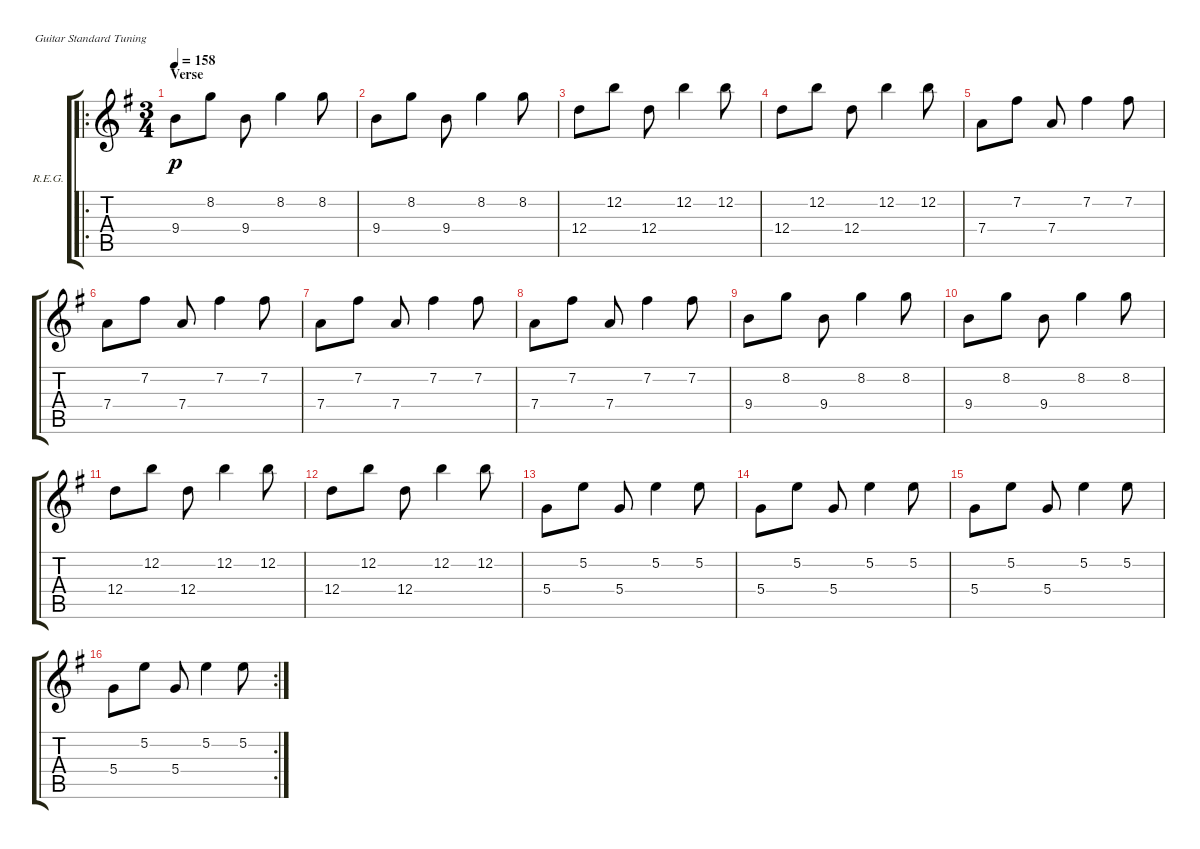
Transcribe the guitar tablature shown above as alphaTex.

\defaultSystemsLayout 4
\bracketExtendMode groupsimilarinstruments
\firstSystemTrackNameOrientation horizontal
\otherSystemsTrackNameOrientation horizontal
\track ("Rhythm Electric Guitar" "R.E.G.") {multiBarRest instrument distortionguitar}
\staff {score tabs}
\tuning (E4 B3 G3 D3 A2 E2)
\ro
\ts (3 4)
\section ("" "Verse")
\tempo 158
\clef g2
\ks g
9.4.8{dy p} 8.2.8 9.4.8 8.2.4 8.2.8 |
9.4.8 8.2.8 9.4.8 8.2.4 8.2.8 |
12.4.8 12.2.8 12.4.8 12.2.4 12.2.8 |
12.4.8 12.2.8 12.4.8 12.2.4 12.2.8 |
7.4.8 7.2.8 7.4.8 7.2.4 7.2.8 |
7.4.8 7.2.8 7.4.8 7.2.4 7.2.8 |
7.4.8 7.2.8 7.4.8 7.2.4 7.2.8 |
7.4.8 7.2.8 7.4.8 7.2.4 7.2.8 |
9.4.8 8.2.8 9.4.8 8.2.4 8.2.8 |
9.4.8 8.2.8 9.4.8 8.2.4 8.2.8 |
12.4.8 12.2.8 12.4.8 12.2.4 12.2.8 |
12.4.8 12.2.8 12.4.8 12.2.4 12.2.8 |
5.4.8 5.2.8 5.4.8 5.2.4 5.2.8 |
5.4.8 5.2.8 5.4.8 5.2.4 5.2.8 |
5.4.8 5.2.8 5.4.8 5.2.4 5.2.8 |
\rc 2
5.4.8 5.2.8 5.4.8 5.2.4 5.2.8
